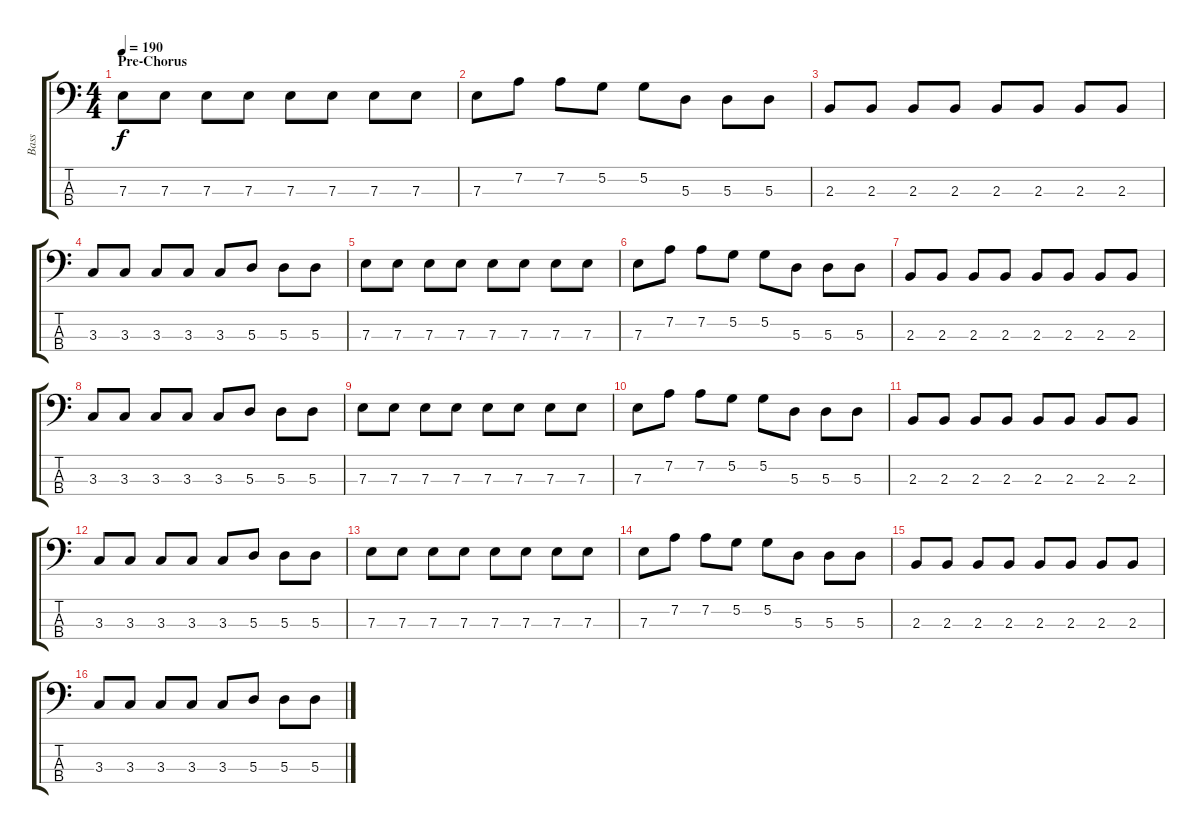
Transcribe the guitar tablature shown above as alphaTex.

\track ("Bass" "Bass") {instrument electricbassfinger}
\staff {score tabs}
\tuning (G2 D2 A1 E1) {hide}
\ts (4 4)
\section ("" "Pre-Chorus")
\tempo 190
\clef f4
\ks c
7.3.8{dy f} 7.3.8 7.3.8 7.3.8 7.3.8 7.3.8 7.3.8 7.3.8 |
7.3.8 7.2.8 7.2.8 5.2.8 5.2.8 5.3.8 5.3.8 5.3.8 |
2.3.8 2.3.8 2.3.8 2.3.8 2.3.8 2.3.8 2.3.8 2.3.8 |
3.3.8 3.3.8 3.3.8 3.3.8 3.3.8 5.3.8 5.3.8 5.3.8 |
7.3.8 7.3.8 7.3.8 7.3.8 7.3.8 7.3.8 7.3.8 7.3.8 |
7.3.8 7.2.8 7.2.8 5.2.8 5.2.8 5.3.8 5.3.8 5.3.8 |
2.3.8 2.3.8 2.3.8 2.3.8 2.3.8 2.3.8 2.3.8 2.3.8 |
3.3.8 3.3.8 3.3.8 3.3.8 3.3.8 5.3.8 5.3.8 5.3.8 |
7.3.8 7.3.8 7.3.8 7.3.8 7.3.8 7.3.8 7.3.8 7.3.8 |
7.3.8 7.2.8 7.2.8 5.2.8 5.2.8 5.3.8 5.3.8 5.3.8 |
2.3.8 2.3.8 2.3.8 2.3.8 2.3.8 2.3.8 2.3.8 2.3.8 |
3.3.8 3.3.8 3.3.8 3.3.8 3.3.8 5.3.8 5.3.8 5.3.8 |
7.3.8 7.3.8 7.3.8 7.3.8 7.3.8 7.3.8 7.3.8 7.3.8 |
7.3.8 7.2.8 7.2.8 5.2.8 5.2.8 5.3.8 5.3.8 5.3.8 |
2.3.8 2.3.8 2.3.8 2.3.8 2.3.8 2.3.8 2.3.8 2.3.8 |
3.3.8 3.3.8 3.3.8 3.3.8 3.3.8 5.3.8 5.3.8 5.3.8
